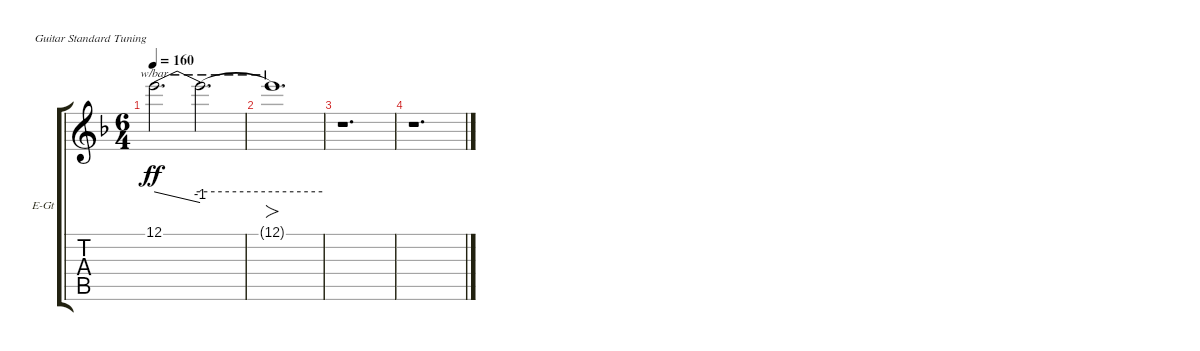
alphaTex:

\bracketExtendMode groupsimilarinstruments
\firstSystemTrackNameOrientation horizontal
\otherSystemsTrackNameOrientation horizontal
\track ("Electric Guitar" "E-Gt") {instrument overdrivenguitar}
\staff {score tabs}
\tuning (E4 B3 G3 D3 A2 E2)
\ts (6 4)
\tempo 160
\clef g2
\scale
0.333333
\ks dminor
12.1{t}.2{d tbe (dive default 0 0 45 -4) dy ff} 12.1{t}.2{d tbe (hold default 0 0 60 0)} |
\scale
0.333333 12.1{t}.1{fo d tbe (hold default 0 0 60 0)} |
\scale
0.333333 r.1{d} |
r.1{d}
